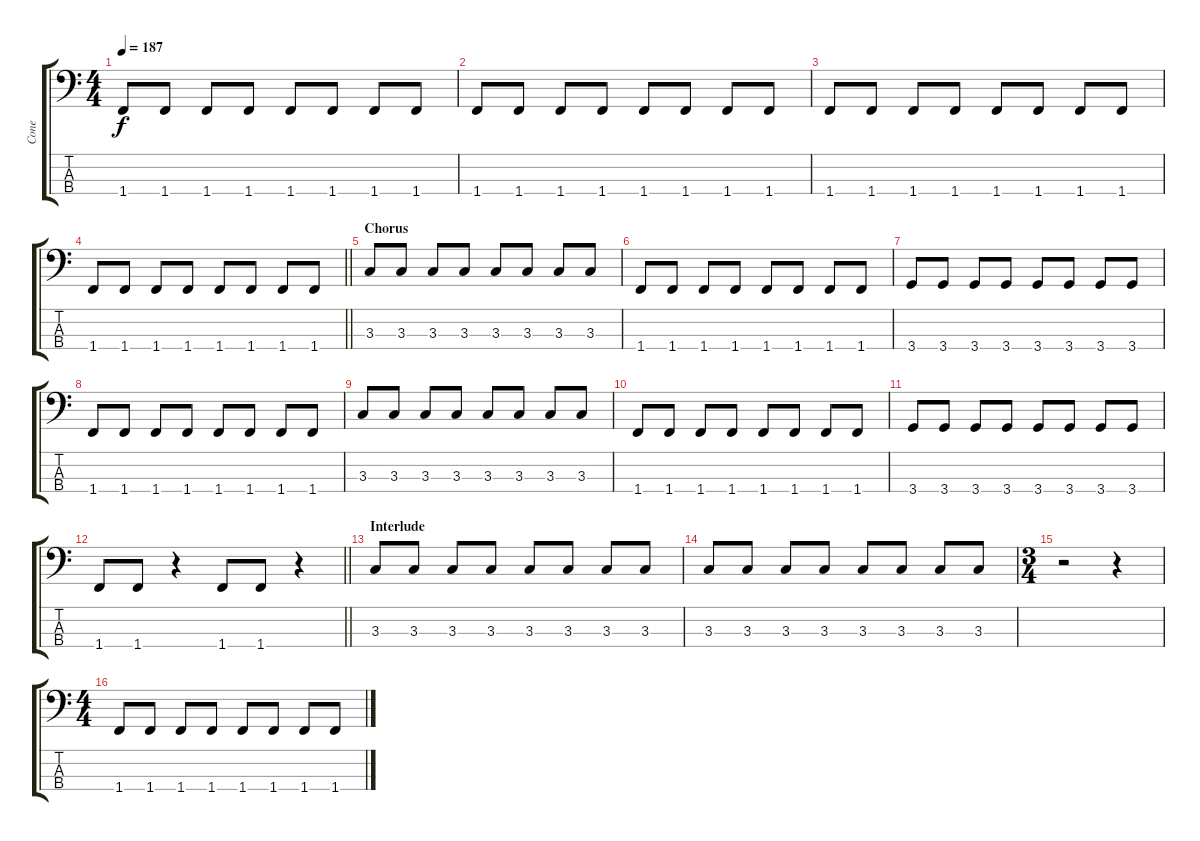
\track ("Cone" "Cone") {instrument electricbasspick}
\staff {score tabs}
\tuning (G2 D2 A1 E1) {hide}
\ts (4 4)
\tempo 187
\clef f4
\ks c
1.4.8{dy f} 1.4.8 1.4.8 1.4.8 1.4.8 1.4.8 1.4.8 1.4.8 |
1.4.8 1.4.8 1.4.8 1.4.8 1.4.8 1.4.8 1.4.8 1.4.8 |
1.4.8 1.4.8 1.4.8 1.4.8 1.4.8 1.4.8 1.4.8 1.4.8 |
\barLineRight lightlight
1.4.8 1.4.8 1.4.8 1.4.8 1.4.8 1.4.8 1.4.8 1.4.8 |
\section ("" "Chorus")
3.3.8 3.3.8 3.3.8 3.3.8 3.3.8 3.3.8 3.3.8 3.3.8 |
1.4.8 1.4.8 1.4.8 1.4.8 1.4.8 1.4.8 1.4.8 1.4.8 |
3.4.8 3.4.8 3.4.8 3.4.8 3.4.8 3.4.8 3.4.8 3.4.8 |
1.4.8 1.4.8 1.4.8 1.4.8 1.4.8 1.4.8 1.4.8 1.4.8 |
3.3.8 3.3.8 3.3.8 3.3.8 3.3.8 3.3.8 3.3.8 3.3.8 |
1.4.8 1.4.8 1.4.8 1.4.8 1.4.8 1.4.8 1.4.8 1.4.8 |
3.4.8 3.4.8 3.4.8 3.4.8 3.4.8 3.4.8 3.4.8 3.4.8 |
\barLineRight lightlight
1.4.8 1.4.8 r.4 1.4.8 1.4.8 r.4 |
\section ("" "Interlude")
3.3.8 3.3.8 3.3.8 3.3.8 3.3.8 3.3.8 3.3.8 3.3.8 |
3.3.8 3.3.8 3.3.8 3.3.8 3.3.8 3.3.8 3.3.8 3.3.8 |
\ts (3 4)
r.2 r.4 |
\ts (4 4)
1.4.8 1.4.8 1.4.8 1.4.8 1.4.8 1.4.8 1.4.8 1.4.8
